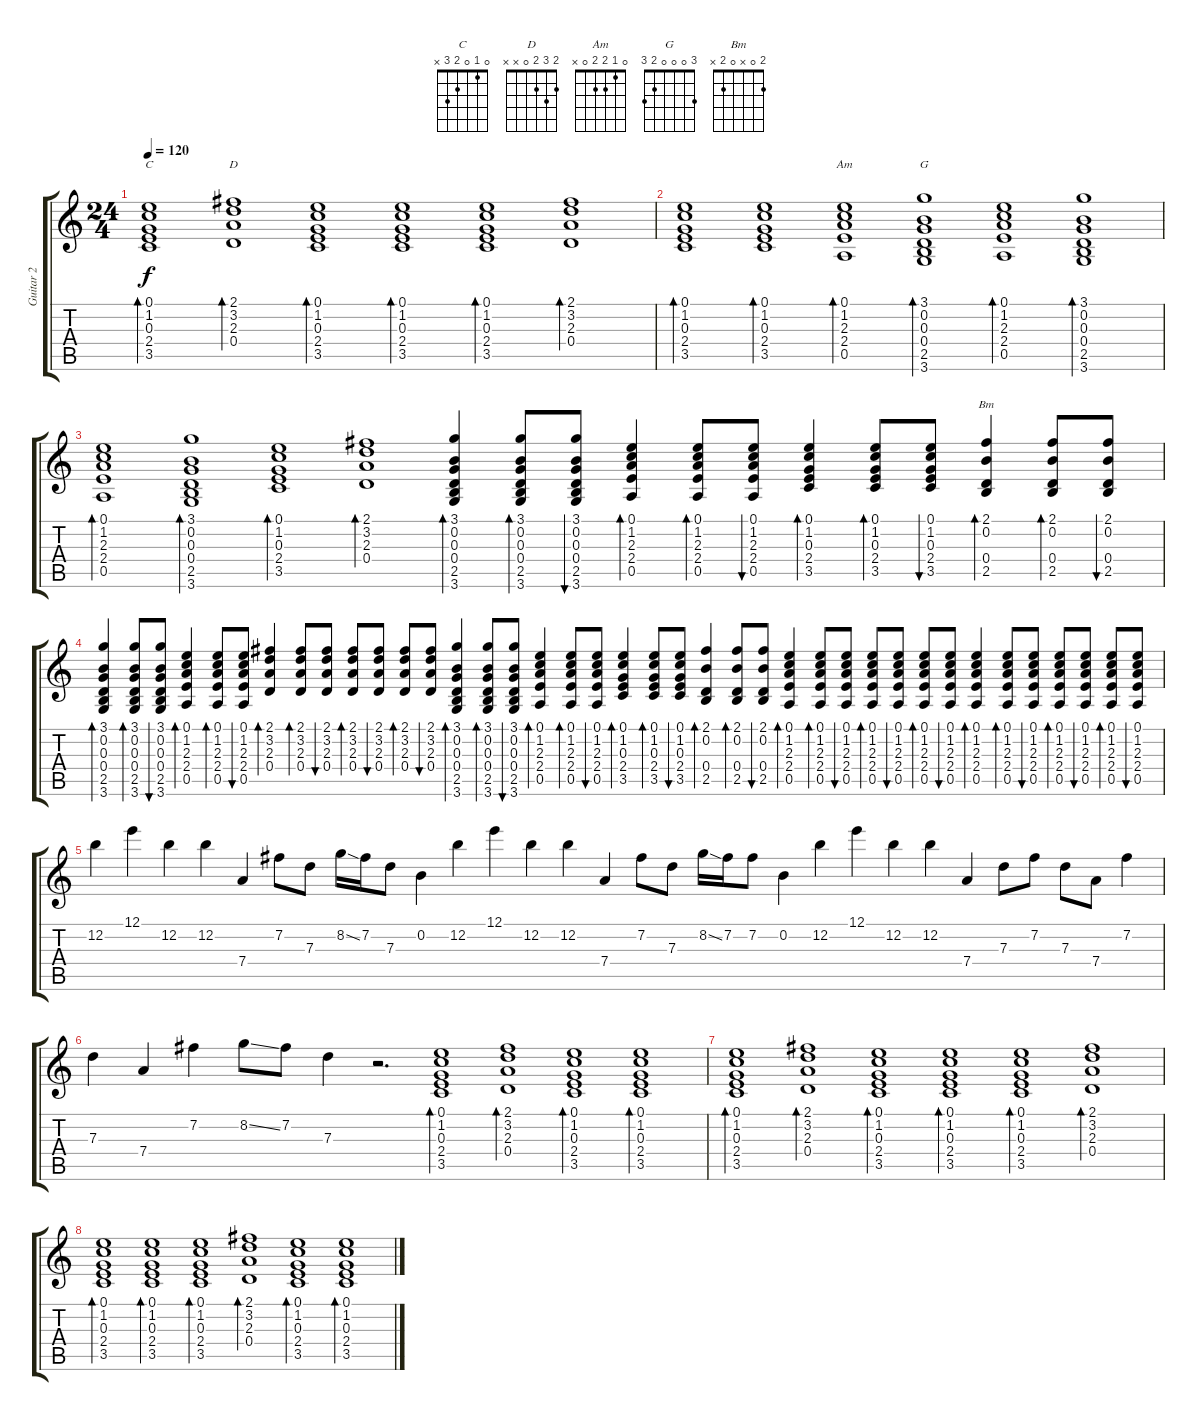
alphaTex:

\track ("Guitar 2" "Guitar 2") {instrument electricbasspick}
\staff {score tabs}
\tuning (E4 B3 G3 D3 A2 E2) {hide}
\chord ("C" 0 1 0 2 3 x)
\chord ("D" 2 3 2 0 x x)
\chord ("Am" 0 1 2 2 0 x)
\chord ("G" 3 0 0 0 2 3)
\chord ("Bm" 2 0 x 0 2 x)
\ts (24 4)
\tempo 120
\clef g2
\ks c
(0.1 1.2 0.3 2.4 3.5).1{bd 60 ch "C" dy f} (2.1 3.2 2.3 0.4).1{bd 60 ch "D"} (0.1 1.2 0.3 2.4 3.5).1{bd 60} (0.1 1.2 0.3 2.4 3.5).1{bd 60} (0.1 1.2 0.3 2.4 3.5).1{bd 60} (2.1 3.2 2.3 0.4).1{bd 60} |
(0.1 1.2 0.3 2.4 3.5).1{bd 60} (0.1 1.2 0.3 2.4 3.5).1{bd 60} (0.1 1.2 2.3 2.4 0.5).1{bd 60 ch "Am"} (3.1 0.2 0.3 0.4 2.5 3.6).1{bd 60 ch "G"} (0.1 1.2 2.3 2.4 0.5).1{bd 60} (3.1 0.2 0.3 0.4 2.5 3.6).1{bd 60} |
(0.1 1.2 2.3 2.4 0.5).1{bd 60} (3.1 0.2 0.3 0.4 2.5 3.6).1{bd 60} (0.1 1.2 0.3 2.4 3.5).1{bd 60} (2.1 3.2 2.3 0.4).1{bd 60} (3.1 0.2 0.3 0.4 2.5 3.6).4{bd 60} (3.1 0.2 0.3 0.4 2.5 3.6).8{bd 60} (3.1 0.2 0.3 0.4 2.5 3.6).8{bu 60} (0.1 1.2 2.3 2.4 0.5).4{bd 60} (0.1 1.2 2.3 2.4 0.5).8{bd 60} (0.1 1.2 2.3 2.4 0.5).8{bu 60} (0.1 1.2 0.3 2.4 3.5).4{bd 60} (0.1 1.2 0.3 2.4 3.5).8{bd 60} (0.1 1.2 0.3 2.4 3.5).8{bu 60} (2.1 0.2 0.4 2.5).4{bd 60 ch "Bm"} (2.1 0.2 0.4 2.5).8{bd 60} (2.1 0.2 0.4 2.5).8{bu 60} |
(3.1 0.2 0.3 0.4 2.5 3.6).4{bd 60} (3.1 0.2 0.3 0.4 2.5 3.6).8{bd 60} (3.1 0.2 0.3 0.4 2.5 3.6).8{bu 60} (0.1 1.2 2.3 2.4 0.5).4{bd 60} (0.1 1.2 2.3 2.4 0.5).8{bd 60} (0.1 1.2 2.3 2.4 0.5).8{bu 60} (2.1 3.2 2.3 0.4).4{bd 60} (2.1 3.2 2.3 0.4).8{bd 60} (2.1 3.2 2.3 0.4).8{bu 60} (2.1 3.2 2.3 0.4).8{bd 60} (2.1 3.2 2.3 0.4).8{bu 60} (2.1 3.2 2.3 0.4).8{bd 60} (2.1 3.2 2.3 0.4).8{bu 60} (3.1 0.2 0.3 0.4 2.5 3.6).4{bd 60} (3.1 0.2 0.3 0.4 2.5 3.6).8{bd 60} (3.1 0.2 0.3 0.4 2.5 3.6).8{bu 60} (0.1 1.2 2.3 2.4 0.5).4{bd 60} (0.1 1.2 2.3 2.4 0.5).8{bd 60} (0.1 1.2 2.3 2.4 0.5).8{bu 60} (0.1 1.2 0.3 2.4 3.5).4{bd 60} (0.1 1.2 0.3 2.4 3.5).8{bd 60} (0.1 1.2 0.3 2.4 3.5).8{bu 60} (2.1 0.2 0.4 2.5).4{bd 60} (2.1 0.2 0.4 2.5).8{bd 60} (2.1 0.2 0.4 2.5).8{bu 60} (0.1 1.2 2.3 2.4 0.5).4{bd 60} (0.1 1.2 2.3 2.4 0.5).8{bd 60} (0.1 1.2 2.3 2.4 0.5).8{bu 60} (0.1 1.2 2.3 2.4 0.5).8{bd 60} (0.1 1.2 2.3 2.4 0.5).8{bu 60} (0.1 1.2 2.3 2.4 0.5).8{bd 60} (0.1 1.2 2.3 2.4 0.5).8{bu 60} (0.1 1.2 2.3 2.4 0.5).4{bd 60} (0.1 1.2 2.3 2.4 0.5).8{bd 60} (0.1 1.2 2.3 2.4 0.5).8{bu 60} (0.1 1.2 2.3 2.4 0.5).8{bd 60} (0.1 1.2 2.3 2.4 0.5).8{bu 60} (0.1 1.2 2.3 2.4 0.5).8{bd 60} (0.1 1.2 2.3 2.4 0.5).8{bu 60} |
12.2.4 12.1.4 12.2.4 12.2.4 7.4.4 7.2.8 7.3.8 8.2{ss}.16 7.2.16 7.3.8 0.2.4 12.2.4 12.1.4 12.2.4 12.2.4 7.4.4 7.2.8 7.3.8 8.2{ss}.16 7.2.16 7.2.8 0.2.4 12.2.4 12.1.4 12.2.4 12.2.4 7.4.4 7.3.8 7.2.8 7.3.8 7.4.8 7.2.4 |
7.3.4 7.4.4 7.2.4 8.2{ss}.8 7.2.8 7.3.4 r.2{d} (0.1 1.2 0.3 2.4 3.5).1{bd 60} (2.1 3.2 2.3 0.4).1{bd 60} (0.1 1.2 0.3 2.4 3.5).1{bd 60} (0.1 1.2 0.3 2.4 3.5).1{bd 60} |
(0.1 1.2 0.3 2.4 3.5).1{bd 60} (2.1 3.2 2.3 0.4).1{bd 60} (0.1 1.2 0.3 2.4 3.5).1{bd 60} (0.1 1.2 0.3 2.4 3.5).1{bd 60} (0.1 1.2 0.3 2.4 3.5).1{bd 60} (2.1 3.2 2.3 0.4).1{bd 60} |
(0.1 1.2 0.3 2.4 3.5).1{bd 60} (0.1 1.2 0.3 2.4 3.5).1{bd 60} (0.1 1.2 0.3 2.4 3.5).1{bd 60} (2.1 3.2 2.3 0.4).1{bd 60} (0.1 1.2 0.3 2.4 3.5).1{bd 60} (0.1 1.2 0.3 2.4 3.5).1{bd 60}
